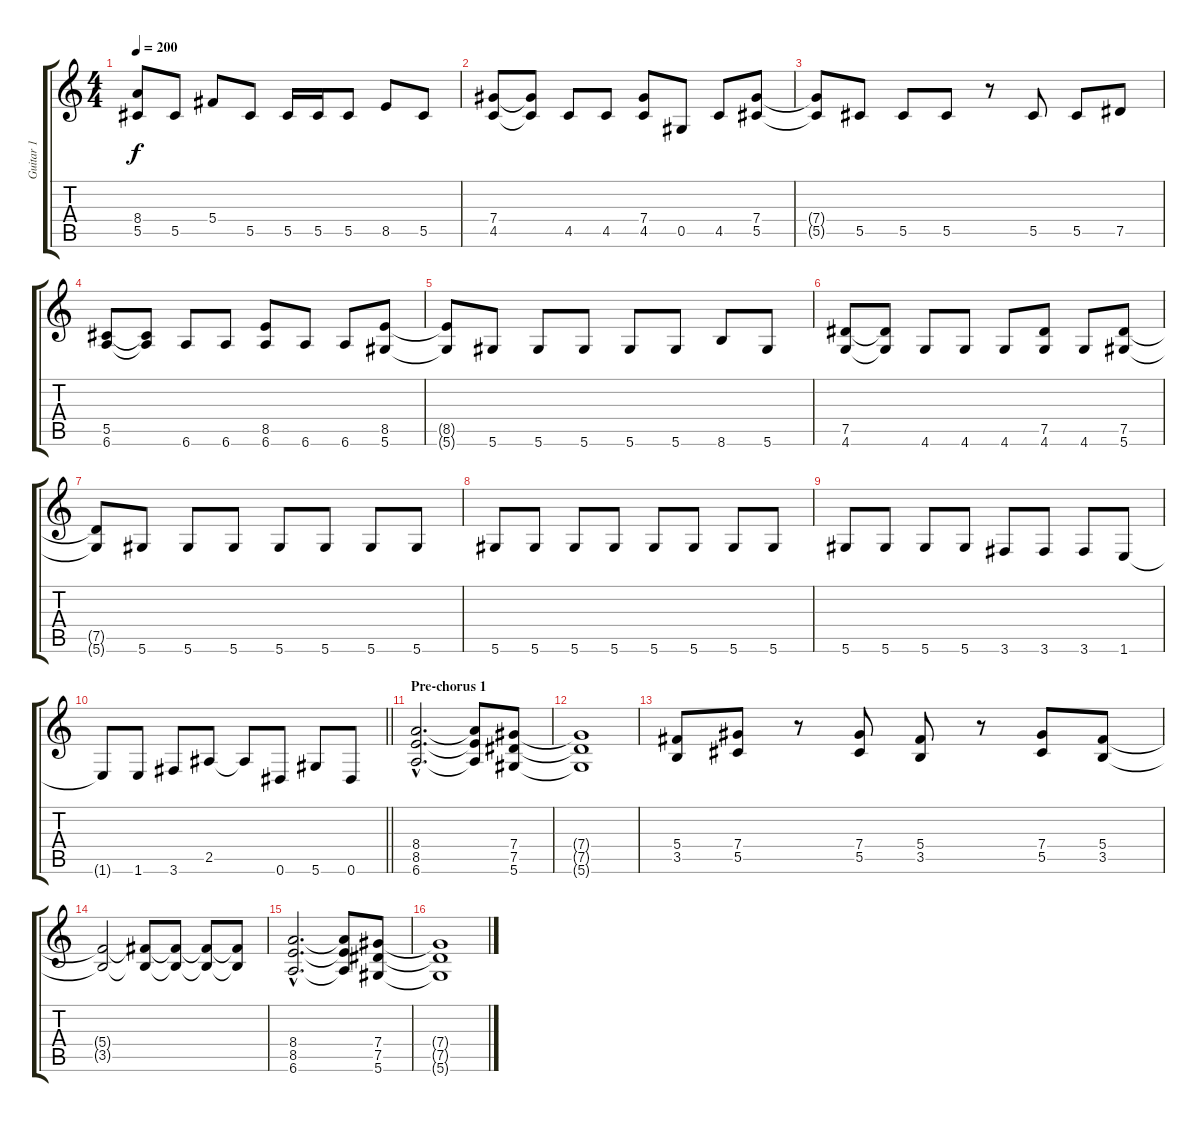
\track ("Guitar 1" "Guitar 1") {instrument distortionguitar}
\staff {score tabs}
\tuning (Eb4 Bb3 Gb3 Db3 Ab2 Eb2) {hide}
\ts (4 4)
\tempo 200
\clef g2
\ks c
(8.4{t} 5.5{t}).8{dy f} 5.5.8 5.4.8 5.5.8 5.5.16 5.5.16 5.5.8 8.5.8 5.5.8 |
(7.4 4.5).8 (7.4{t} 4.5{t}).8 4.5.8 4.5.8 (7.4 4.5).8 0.5.8 4.5.8 (7.4 5.5).8 |
(7.4{t} 5.5{t}).8 5.5.8 5.5.8 5.5.8 r.8 5.5.8 5.5.8 7.5.8 |
(5.5 6.6).8 (5.5{t} 6.6{t}).8 6.6.8 6.6.8 (8.5 6.6).8 6.6.8 6.6.8 (8.5 5.6).8 |
(8.5{t} 5.6{t}).8 5.6.8 5.6.8 5.6.8 5.6.8 5.6.8 8.6.8 5.6.8 |
(7.5 4.6).8 (7.5{t} 4.6{t}).8 4.6.8 4.6.8 4.6.8 (7.5 4.6).8 4.6.8 (7.5 5.6).8 |
(7.5{t} 5.6{t}).8 5.6.8 5.6.8 5.6.8 5.6.8 5.6.8 5.6.8 5.6.8 |
5.6.8 5.6.8 5.6.8 5.6.8 5.6.8 5.6.8 5.6.8 5.6.8 |
5.6.8 5.6.8 5.6.8 5.6.8 3.6.8 3.6.8 3.6.8 1.6.8 |
\barLineRight lightlight
1.6{t}.8 1.6.8 3.6.8 2.5.8 2.5{t}.8 0.6.8 5.6.8 0.6.8 |
\section ("" "Pre-chorus 1")
(8.4{hac} 8.5{hac} 6.6{hac}).2{d} (8.4{t} 8.5{t} 6.6{t}).8 (7.4 7.5 5.6).8 |
(7.4{t} 7.5{t} 5.6{t}).1 |
(5.4 3.5).8 (7.4 5.5).8 r.8 (7.4 5.5).8 (5.4 3.5).8 r.8 (7.4 5.5).8 (5.4 3.5).8 |
(5.4{t} 3.5{t}).2 (5.4{t} 3.5{t}).8 (5.4{t} 3.5{t}).8 (5.4{t} 3.5{t}).8 (5.4{t} 3.5{t}).8 |
(8.4{hac} 8.5{hac} 6.6{hac}).2{d} (8.4{t} 8.5{t} 6.6{t}).8 (7.4 7.5 5.6).8 |
(7.4{t} 7.5{t} 5.6{t}).1
